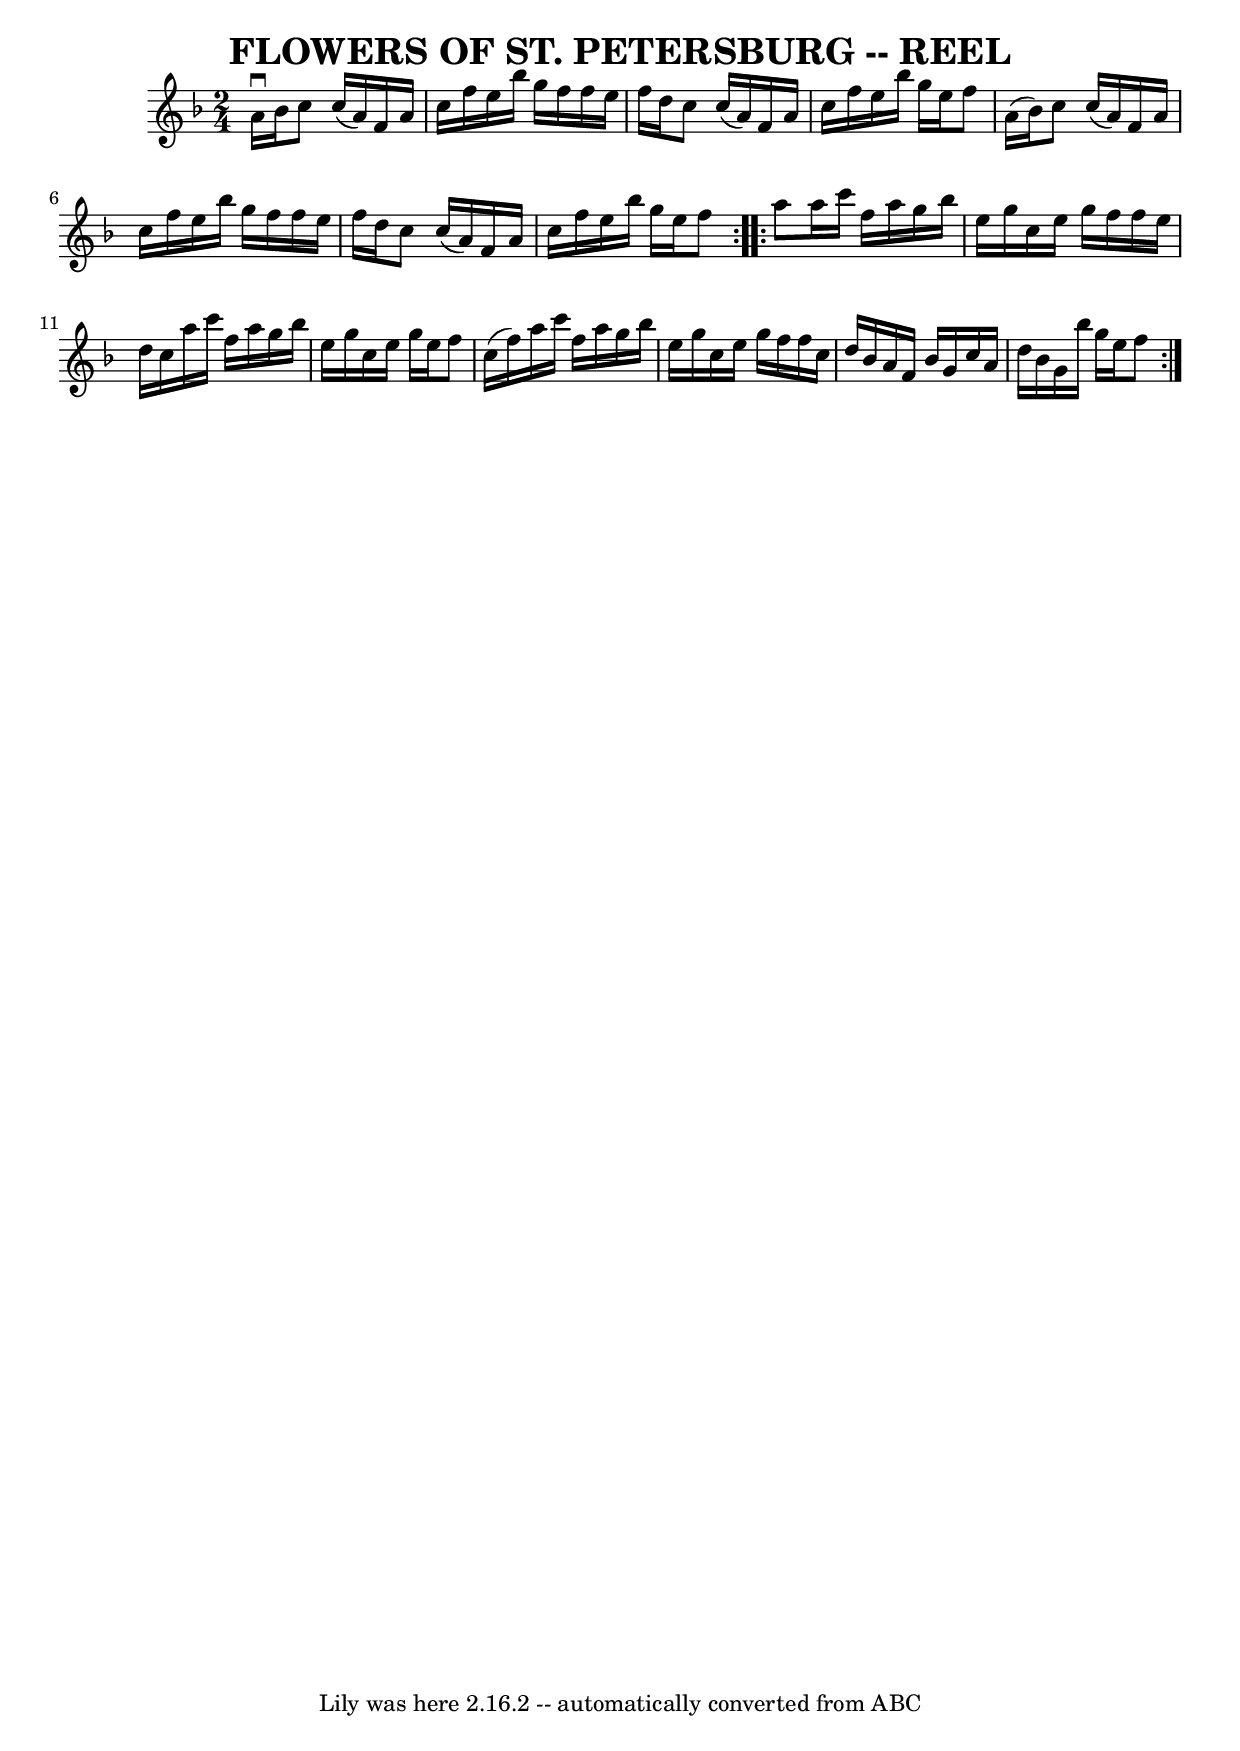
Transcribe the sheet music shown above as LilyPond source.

\version "2.7.40"
\include "Mammoth.ily"
\header {
	%% book = "Ryan's Mammoth Collection of Fiddle Tunes"
	crossRefNumber = "1"
	footnotes = ""
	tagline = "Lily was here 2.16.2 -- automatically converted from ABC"
	title = "FLOWERS OF ST. PETERSBURG -- REEL"
}
voicedefault =  {


\repeat volta 2 {
\time 2/4 \key f \major a'16^\downbow bes'16        |
 c''8    
c''16 (a'16) f'16 a'16 c''16 f''16    |
 e''16    
bes''16 g''16 f''16 f''16 e''16 f''16 d''16    |
   
c''8 c''16 (a'16) f'16 a'16 c''16 f''16    |
 e''16 
 bes''16 g''16 e''16 f''8 a'16 (bes'16)   |
     
|
 c''8 c''16 (a'16) f'16 a'16 c''16 f''16    
|
 e''16 bes''16 g''16 f''16 f''16 e''16 f''16    
d''16    |
 c''8 c''16 (a'16) f'16 a'16 c''16 f''16 
   |
 e''16 bes''16 g''16 e''16 f''8    }     
\repeat volta 2 { a''8        |
 a''16 c'''16 f''16 a''16    
g''16 bes''16 e''16 g''16    |
 c''16 e''16 g''16    
f''16 f''16 e''16 d''16 c''16    |
 a''16 c'''16    
f''16 a''16 g''16 bes''16 e''16 g''16    |
 c''16    
e''16 g''16 e''16 f''8 c''16 (f''16)   |
     |
  
 a''16 c'''16 f''16 a''16 g''16 bes''16 e''16 g''16    
|
 c''16 e''16 g''16 f''16 f''16 c''16 d''16    
bes'16    |
 a'16 f'16 bes'16 g'16 c''16 a'16 d''16   
 bes'16    |
 g'16 bes''16 g''16 e''16 f''8    }   
}

\score{
    <<

	\context Staff="default"
	{
	    \voicedefault 
	}

    >>
	\layout {
	}
	\midi {}
}
